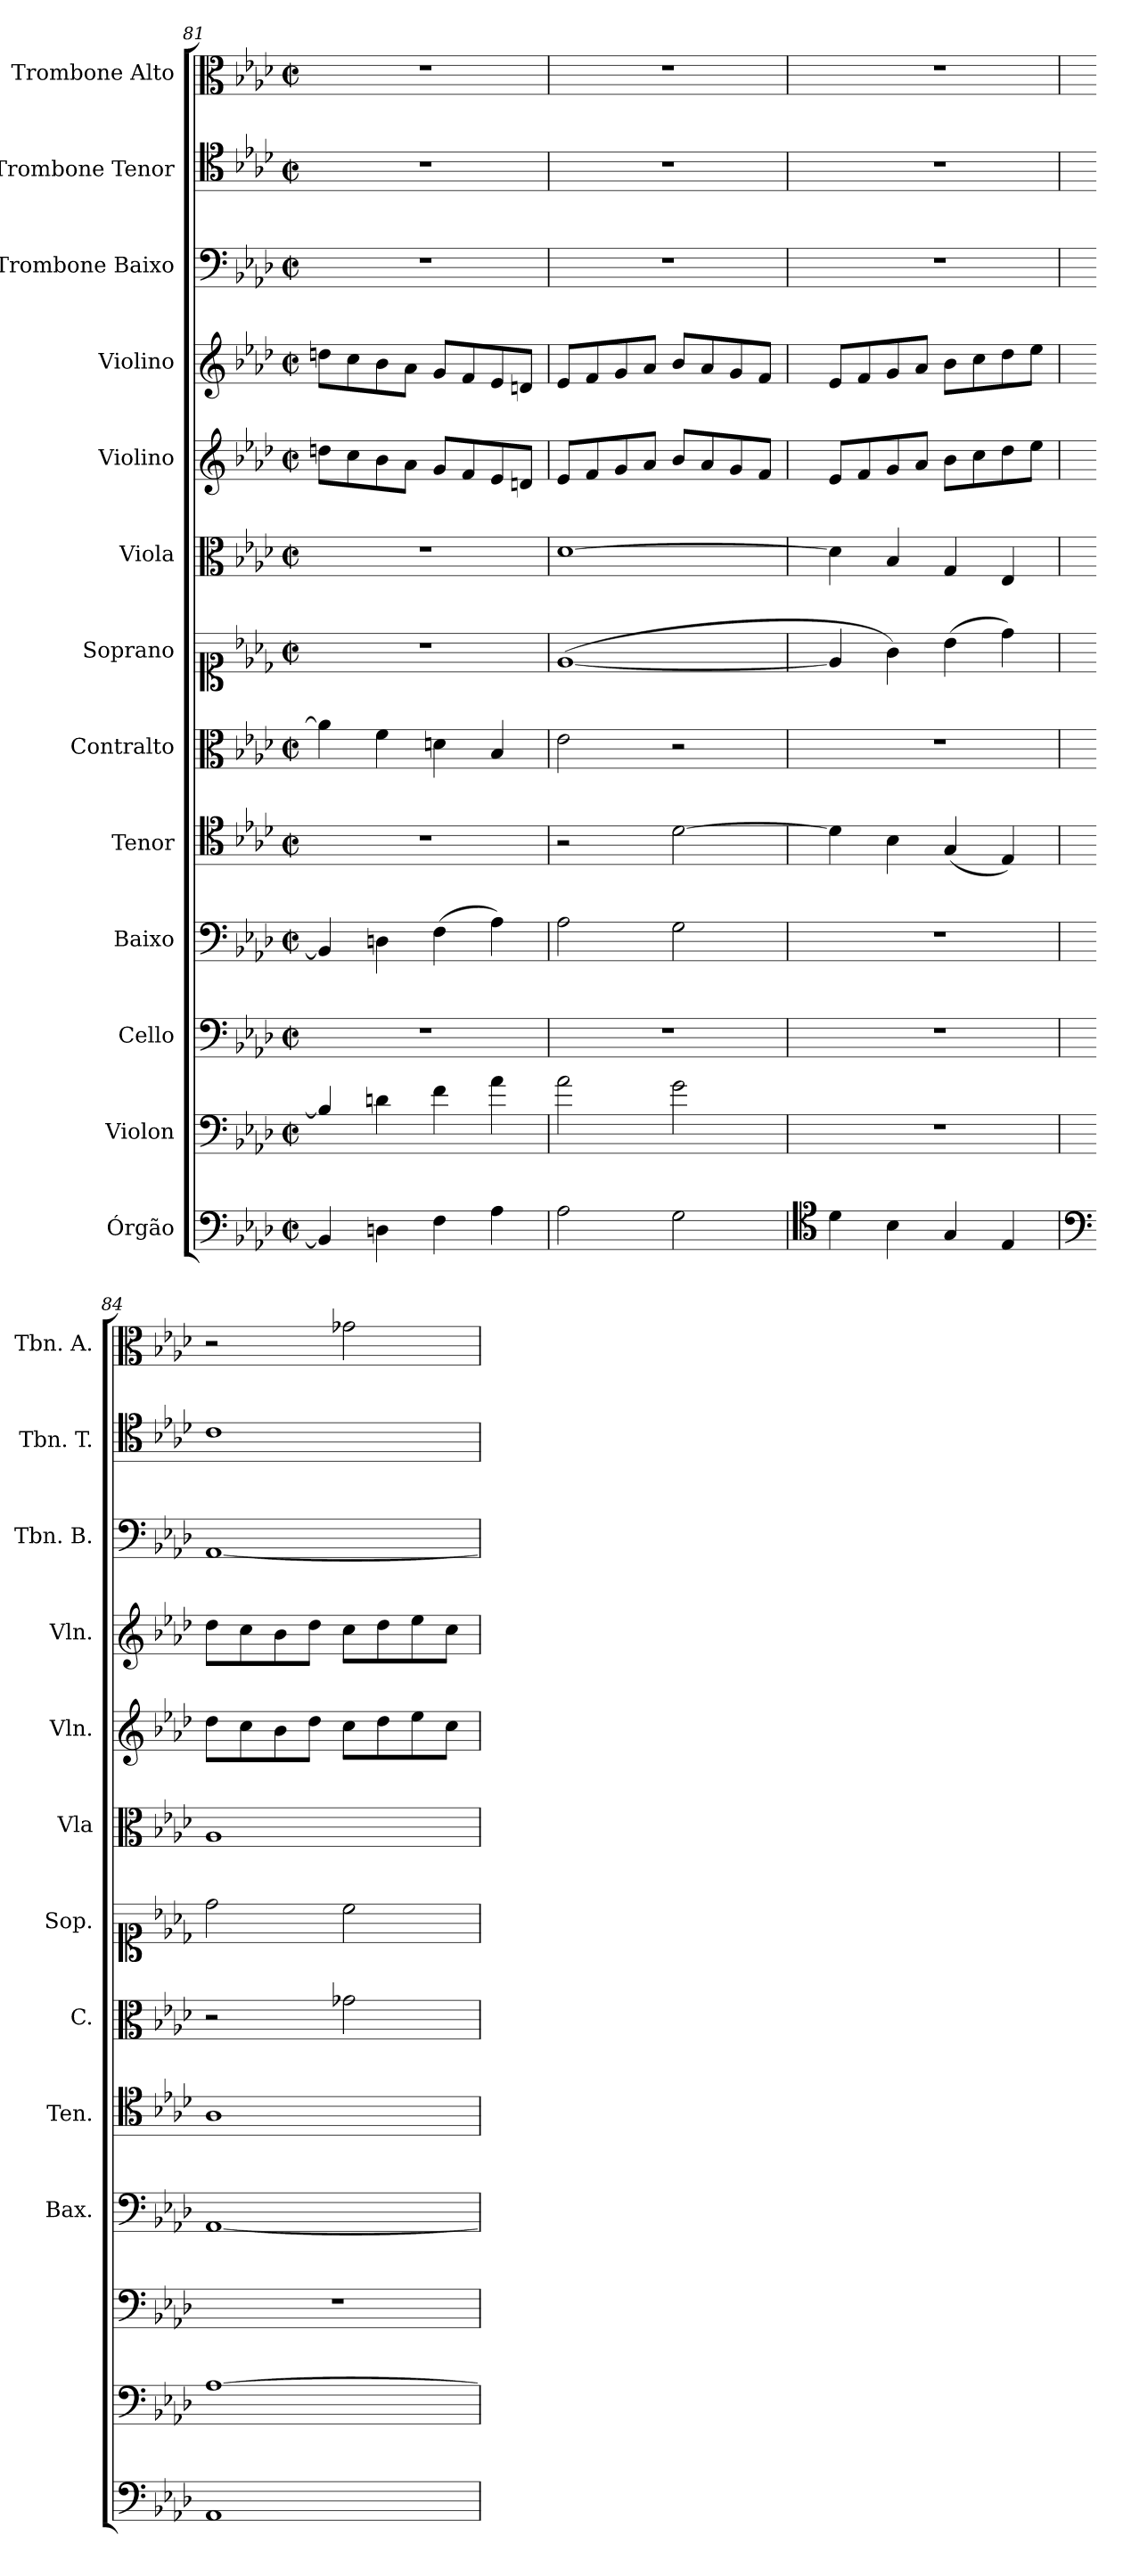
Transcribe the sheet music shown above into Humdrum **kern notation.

**kern	**kern	**kern	**kern	**kern	**kern	**kern	**kern	**kern	**kern	**kern	**kern	**kern
*part13	*part12	*part11	*part10	*part9	*part8	*part7	*part6	*part5	*part4	*part3	*part2	*part1
*staff13	*staff12	*staff11	*staff10	*staff9	*staff8	*staff7	*staff6	*staff5	*staff4	*staff3	*staff2	*staff1
*I"Órgão	*I"Violon	*I"Cello	*I"Baixo	*I"Tenor	*I"Contralto	*I"Soprano	*I"Viola	*I"Violino	*I"Violino	*I"Trombone Baixo	*I"Trombone Tenor	*I"Trombone Alto
*	*	*	*I'Bax.	*I'Ten.	*I'C.	*I'Sop.	*I'Vla	*I'Vln.	*I'Vln.	*I'Tbn. B.	*I'Tbn. T.	*I'Tbn. A.
*clefF4	*clefF4	*clefF4	*clefF4	*clefC4	*clefC3	*clefC1	*clefC3	*clefG2	*clefG2	*clefF4	*clefC4	*clefC3
*	*ITrd7c12	*	*	*	*	*	*	*	*	*	*	*
*k[b-e-a-d-]	*k[b-e-a-d-]	*k[b-e-a-d-]	*k[b-e-a-d-]	*k[b-e-a-d-]	*k[b-e-a-d-]	*k[b-e-a-d-]	*k[b-e-a-d-]	*k[b-e-a-d-]	*k[b-e-a-d-]	*k[b-e-a-d-]	*k[b-e-a-d-]	*k[b-e-a-d-]
*M2/2	*M2/2	*M2/2	*M2/2	*M2/2	*M2/2	*M2/2	*M2/2	*M2/2	*M2/2	*M2/2	*M2/2	*M2/2
*met(c|)	*met(c|)	*met(c|)	*met(c|)	*met(c|)	*met(c|)	*met(c|)	*met(c|)	*met(c|)	*met(c|)	*met(c|)	*met(c|)	*met(c|)
=81	=81	=81	=81	=81	=81	=81	=81	=81	=81	=81	=81	=81
4BB-/]	4BB-/]	1r	4BB-/]	1r	4a-\]	1r	1r	8ddn\L	8ddn\L	1r	1r	1r
.	.	.	.	.	.	.	.	8cc\	8cc\	.	.	.
4Dn\	4Dn\	.	4Dn\	.	4f\	.	.	8b-\	8b-\	.	.	.
.	.	.	.	.	.	.	.	8a-\J	8a-\J	.	.	.
4F\	4F\	.	(4F\	.	4dn\	.	.	8g/L	8g/L	.	.	.
.	.	.	.	.	.	.	.	8f/	8f/	.	.	.
4A-\	4A-\	.	4A-\)	.	4B-/	.	.	8e-/	8e-/	.	.	.
.	.	.	.	.	.	.	.	8dni/J	8dni/J	.	.	.
=82	=82	=82	=82	=82	=82	=82	=82	=82	=82	=82	=82	=82
2A-\	2A-\	1r	2A-\	2r	2e-\	([1e-	[1d-i	8e-/L	8e-/L	1r	1r	1r
.	.	.	.	.	.	.	.	8f/	8f/	.	.	.
.	.	.	.	.	.	.	.	8g/	8g/	.	.	.
.	.	.	.	.	.	.	.	8a-/J	8a-/J	.	.	.
2G\	2G\	.	2G\	[2d-\	2r	.	.	8b-/L	8b-/L	.	.	.
.	.	.	.	.	.	.	.	8a-/	8a-/	.	.	.
.	.	.	.	.	.	.	.	8g/	8g/	.	.	.
.	.	.	.	.	.	.	.	8f/J	8f/J	.	.	.
=83	=83	=83	=83	=83	=83	=83	=83	=83	=83	=83	=83	=83
*clefC4	*	*	*	*	*	*	*	*	*	*	*	*
4d-\	1r	1r	1r	4d-\]	1r	4e-/]	4d-\]	8e-/L	8e-/L	1r	1r	1r
.	.	.	.	.	.	.	.	8f/	8f/	.	.	.
4B-\	.	.	.	4B-\	.	4g\)	4B-/	8g/	8g/	.	.	.
.	.	.	.	.	.	.	.	8a-/J	8a-/J	.	.	.
4G/	.	.	.	(4G/	.	(4b-\	4G/	8b-\L	8b-\L	.	.	.
.	.	.	.	.	.	.	.	8cc\	8cc\	.	.	.
4E-/	.	.	.	4E-/)	.	4dd-\)	4E-/	8dd-\	8dd-\	.	.	.
.	.	.	.	.	.	.	.	8ee-\J	8ee-\J	.	.	.
!!LO:PB:g=z
=84	=84	=84	=84	=84	=84	=84	=84	=84	=84	=84	=84	=84
*clefF4	*	*	*	*	*	*	*	*	*	*	*	*
1AA-	[1AA-	1r	[1AA-	1A-	2r	2dd-\	1A-	8dd-\L	8dd-\L	[1AA-	1c	2r
.	.	.	.	.	.	.	.	8cc\	8cc\	.	.	.
.	.	.	.	.	.	.	.	8b-\	8b-\	.	.	.
.	.	.	.	.	.	.	.	8dd-\J	8dd-\J	.	.	.
.	.	.	.	.	2g-X\	2cc\	.	8cc\L	8cc\L	.	.	2g-X\
.	.	.	.	.	.	.	.	8dd-\	8dd-\	.	.	.
.	.	.	.	.	.	.	.	8ee-\	8ee-\	.	.	.
.	.	.	.	.	.	.	.	8cc\J	8cc\J	.	.	.
=	=	=	=	=	=	=	=	=	=	=	=	=
*-	*-	*-	*-	*-	*-	*-	*-	*-	*-	*-	*-	*-
